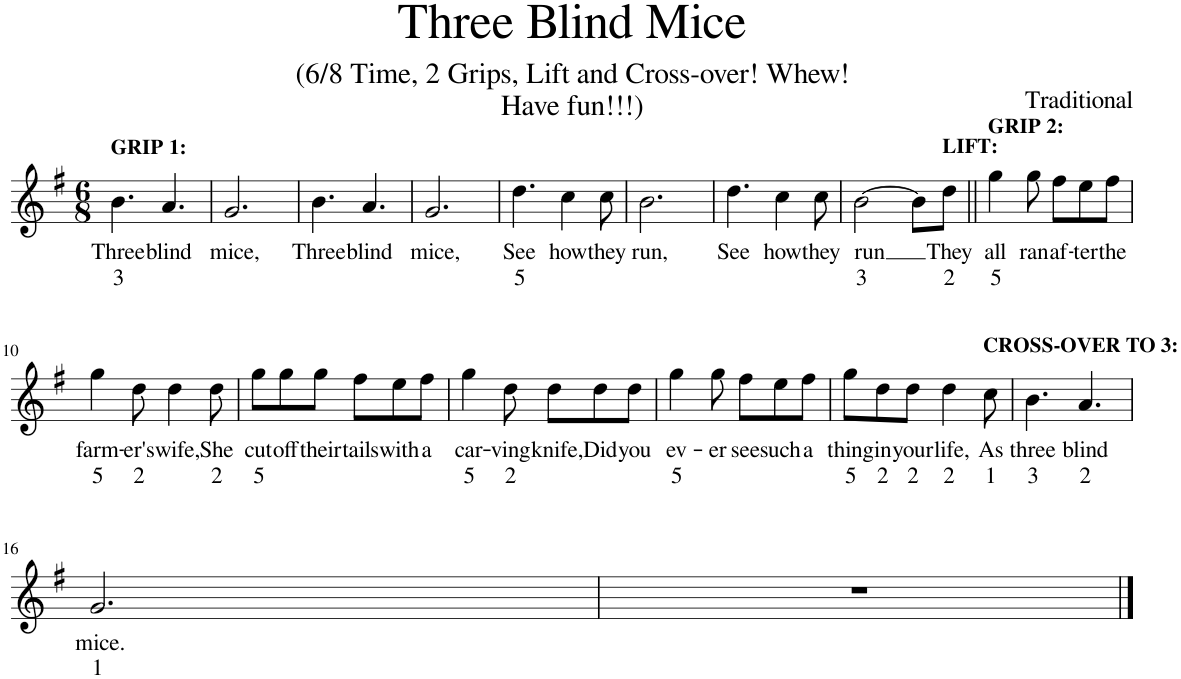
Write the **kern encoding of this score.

**kern	**text	**text
*part1	*part1	*part1
*staff1	*staff1	*staff1
*I"Piano	*	*
*I'Pno.	*	*
*clefG2	*	*
*k[f#]	*	*
*M6/8	*	*
=1	=1	=1
!LO:TX:a:B:t=GRIP 1&colon;	!	!
!	!LO:LY:b	!LO:LY:b
4.b\	Three	3
!	!LO:LY:b	!
4.a/	blind	.
=2	=2	=2
!	!LO:LY:b	!
2.g/	mice,	.
=3	=3	=3
!	!LO:LY:b	!
4.b\	Three	.
!	!LO:LY:b	!
4.a/	blind	.
=4	=4	=4
!	!LO:LY:b	!
2.g/	mice,	.
=5	=5	=5
!	!LO:LY:b	!LO:LY:b
4.dd\	See	5
!	!LO:LY:b	!
4cc\	how	.
!	!LO:LY:b	!
8cc\	they	.
=6	=6	=6
!	!LO:LY:b	!
2.b\	run,	.
=7	=7	=7
!	!LO:LY:b	!
4.dd\	See	.
!	!LO:LY:b	!
4cc\	how	.
!	!LO:LY:b	!
8cc\	they	.
=8	=8	=8
!	!LO:LY:b	!LO:LY:b
[2b\	run	3
8b\L]	.	.
!LO:TX:a:B:t=LIFT&colon;	!	!
!	!LO:LY:b	!LO:LY:b
8dd\J	They	2
=9||	=9||	=9||
!LO:TX:a:B:t=GRIP 2&colon;	!	!
!	!LO:LY:b	!LO:LY:b
4gg\	all	5
!	!LO:LY:b	!
8gg\	ran	.
!	!LO:LY:b	!
8ff#\L	af-	.
!	!LO:LY:b	!
8ee\	-ter	.
!	!LO:LY:b	!
8ff#\J	the	.
!!LO:LB:g=z
=10	=10	=10
!	!LO:LY:b	!LO:LY:b
4gg\	farm-	5
!	!LO:LY:b	!LO:LY:b
8dd\	-er's	2
!	!LO:LY:b	!
4dd\	wife,	.
!	!LO:LY:b	!LO:LY:b
8dd\	She	2
=11	=11	=11
!	!LO:LY:b	!LO:LY:b
8gg\L	cut	5
!	!LO:LY:b	!
8gg\	off	.
!	!LO:LY:b	!
8gg\J	their	.
!	!LO:LY:b	!
8ff#\L	tails	.
!	!LO:LY:b	!
8ee\	with	.
!	!LO:LY:b	!
8ff#\J	a	.
=12	=12	=12
!	!LO:LY:b	!LO:LY:b
4gg\	car-	5
!	!LO:LY:b	!LO:LY:b
8dd\	-ving	2
!	!LO:LY:b	!
8dd\L	knife,	.
!	!LO:LY:b	!
8dd\	Did	.
!	!LO:LY:b	!
8dd\J	you	.
=13	=13	=13
!	!LO:LY:b	!LO:LY:b
4gg\	ev-	5
!	!LO:LY:b	!
8gg\	-er	.
!	!LO:LY:b	!
8ff#\L	see	.
!	!LO:LY:b	!
8ee\	such	.
!	!LO:LY:b	!
8ff#\J	a	.
=14	=14	=14
!	!LO:LY:b	!LO:LY:b
8gg\L	thing	5
!	!LO:LY:b	!LO:LY:b
8dd\	in	2
!	!LO:LY:b	!LO:LY:b
8dd\J	your	2
!	!LO:LY:b	!LO:LY:b
4dd\	life,	2
!LO:TX:a:B:t=CROSS-OVER TO 3&colon;	!	!
!	!LO:LY:b	!LO:LY:b
8cc\	As	1
=15	=15	=15
!	!LO:LY:b	!LO:LY:b
4.b\	three	3
!	!LO:LY:b	!LO:LY:b
4.a/	blind	2
!!LO:LB:g=z
=16	=16	=16
!	!LO:LY:b	!LO:LY:b
2.g/	mice.	1
=17	=17	=17
2.r	.	.
==	==	==
*-	*-	*-
